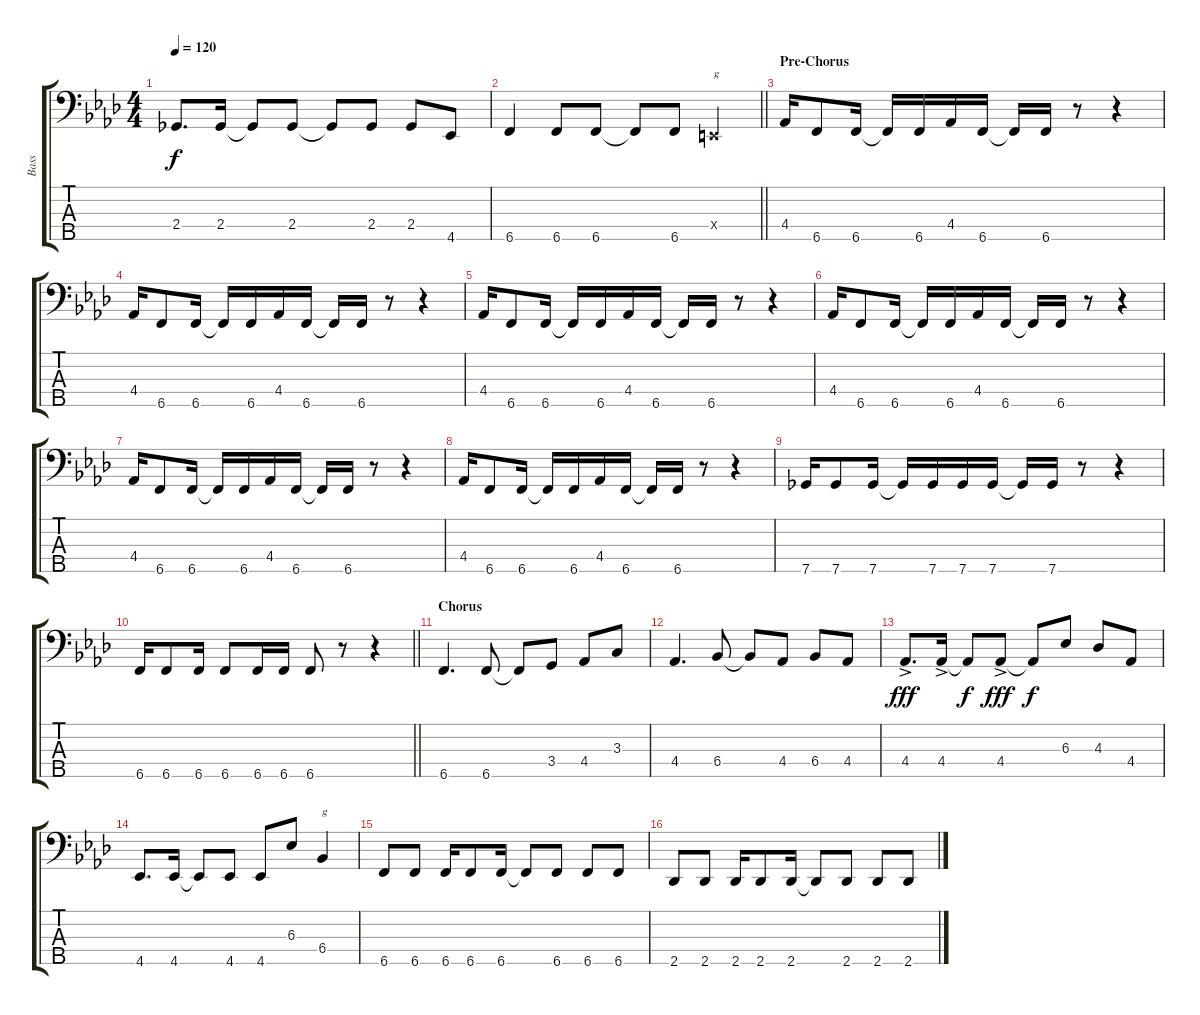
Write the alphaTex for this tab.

\track ("Bass" "Bass") {instrument electricbasspick}
\staff {score tabs}
\tuning (G2 D2 A1 E1 B0) {hide}
\ts (4 4)
\tempo 120
\clef f4
\ks fminor
2.4.8{d dy f} 2.4.16 2.4{t}.8 2.4.8 2.4{t}.8 2.4.8 2.4.8 4.5.8 |
\barLineRight lightlight
6.5.4 6.5.8 6.5.8 6.5{t}.8 6.5.8 0.4{x}.4{txt "g"} |
\section ("" "Pre-Chorus")
4.4.16 6.5.8 6.5.16 6.5{t}.16 6.5.16 4.4.16 6.5.16 6.5{t}.16 6.5.16 r.8 r.4 |
4.4.16 6.5.8 6.5.16 6.5{t}.16 6.5.16 4.4.16 6.5.16 6.5{t}.16 6.5.16 r.8 r.4 |
4.4.16 6.5.8 6.5.16 6.5{t}.16 6.5.16 4.4.16 6.5.16 6.5{t}.16 6.5.16 r.8 r.4 |
4.4.16 6.5.8 6.5.16 6.5{t}.16 6.5.16 4.4.16 6.5.16 6.5{t}.16 6.5.16 r.8 r.4 |
4.4.16 6.5.8 6.5.16 6.5{t}.16 6.5.16 4.4.16 6.5.16 6.5{t}.16 6.5.16 r.8 r.4 |
4.4.16 6.5.8 6.5.16 6.5{t}.16 6.5.16 4.4.16 6.5.16 6.5{t}.16 6.5.16 r.8 r.4 |
7.5.16 7.5.8 7.5.16 7.5{t}.16 7.5.16 7.5.16 7.5.16 7.5{t}.16 7.5.16 r.8 r.4 |
\barLineRight lightlight
6.5.16 6.5.8 6.5.16 6.5.8 6.5.16 6.5.16 6.5.8 r.8 r.4 |
\section ("" "Chorus")
6.5.4{d} 6.5.8 6.5{t}.8 3.4.8 4.4.8 3.3.8 |
4.4.4{d} 6.4.8 6.4{t}.8 4.4.8 6.4.8 4.4.8 |
4.4{ac}.8{d dy fff} 4.4{ac}.16 4.4{t}.8{dy f} 4.4{ac}.8{dy fff} 4.4{t}.8{dy f} 6.3.8 4.3.8 4.4.8 |
4.5.8{d} 4.5.16 4.5{t}.8 4.5.8 4.5.8 6.3.8 6.4.4{txt "g"} |
6.5.8 6.5.8 6.5.16 6.5.8 6.5.16 6.5{t}.8 6.5.8 6.5.8 6.5.8 |
2.5.8 2.5.8 2.5.16 2.5.8 2.5.16 2.5{t}.8 2.5.8 2.5.8 2.5.8
